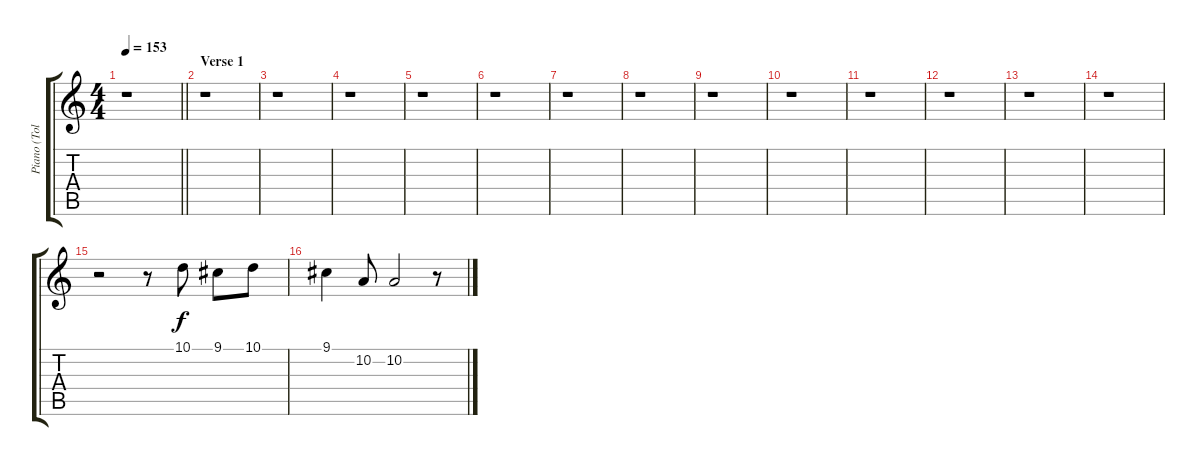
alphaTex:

\track ("Piano (Tolhurst)" "Piano (Tol") {instrument brightacousticpiano}
\staff {score tabs}
\tuning (E4 B3 G3 D3 A2 E2) {hide}
\ts (4 4)
\tempo 153
\clef g2
\barLineRight lightlight
\ks c
r.1{dy f} |
\section ("" "Verse 1")
r.1 |
r.1 |
r.1 |
r.1 |
r.1 |
r.1 |
r.1 |
r.1 |
r.1 |
r.1 |
r.1 |
r.1 |
r.1 |
r.2 r.8 10.1.8 9.1.8 10.1.8 |
9.1.4 10.2.8 10.2.2 r.8
